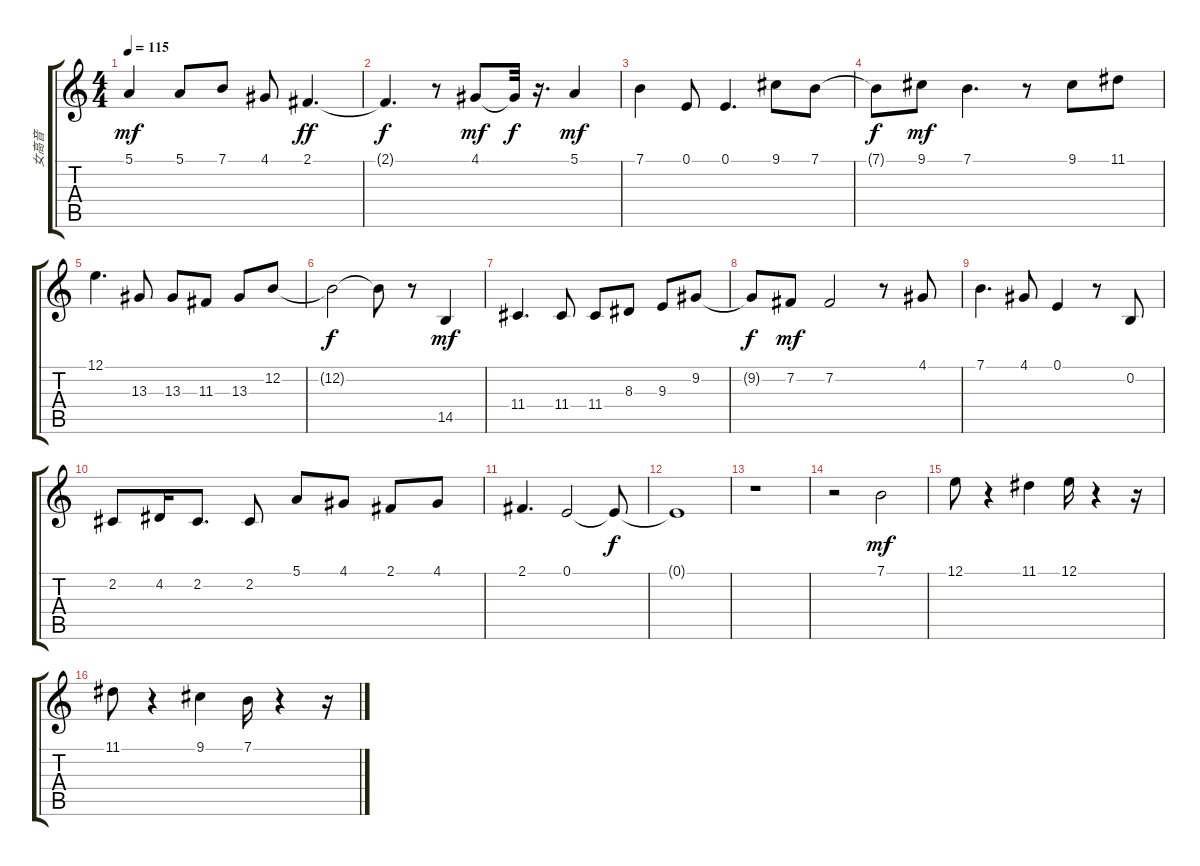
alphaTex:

\track ("女高音" "女高音") {instrument stringensemble1}
\staff {score tabs}
\tuning (E4 B3 G3 D3 A2 E2) {hide}
\ts (4 4)
\tempo 115
\clef g2
\ks c
5.1.4{dy mf} 5.1.8 7.1.8 4.1.8 2.1.4{d dy ff} |
2.1{t}.4{d dy f} r.8 4.1.8{dy mf} 4.1{t}.32{dy f} r.16{d} 5.1.4{dy mf} |
7.1.4 0.1.8 0.1.4{d} 9.1.8 7.1.8 |
7.1{t}.8{dy f} 9.1.8{dy mf} 7.1.4{d} r.8 9.1.8 11.1.8 |
12.1.4{d} 13.3.8 13.3.8 11.3.8 13.3.8 12.2.8 |
12.2{t}.2{dy f} 12.2{t}.8 r.8 14.5.4{dy mf} |
11.4.4{d} 11.4.8 11.4.8 8.3.8 9.3.8 9.2.8 |
9.2{t}.8{dy f} 7.2.8{dy mf} 7.2.2 r.8 4.1.8 |
7.1.4{d} 4.1.8 0.1.4 r.8 0.2.8 |
2.2.8 4.2.16 2.2.8{d} 2.2.8 5.1.8 4.1.8 2.1.8 4.1.8 |
2.1.4{d} 0.1.2 0.1{t}.8{dy f} |
0.1{t}.1 |
r.1 |
r.2 7.1.2{dy mf} |
12.1.8 r.4 11.1.4 12.1.16 r.4 r.16 |
11.1.8 r.4 9.1.4 7.1.16 r.4 r.16
